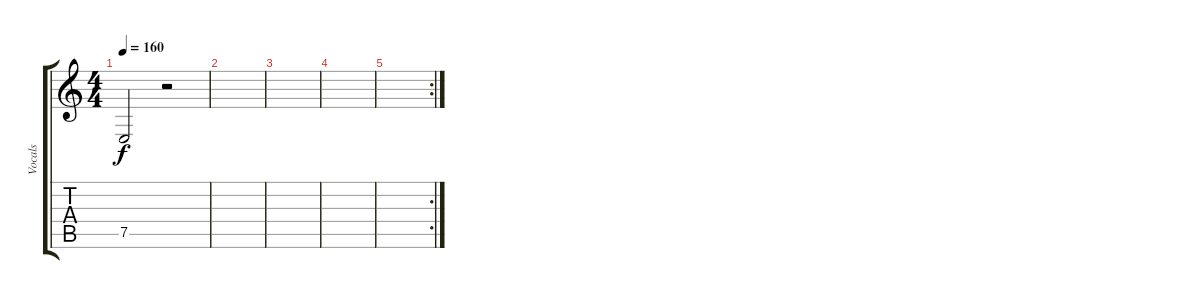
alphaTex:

\track ("Vocals" "Vocals") {mute instrument baritonesax}
\staff {score tabs}
\tuning (E4 B3 G3 D3 A2 E2) {hide}
\ts (4 4)
\tempo 160
\clef g2
\ks c
7.5{t}.2{dy f} r.2 |
|
|
|
\rc 2
